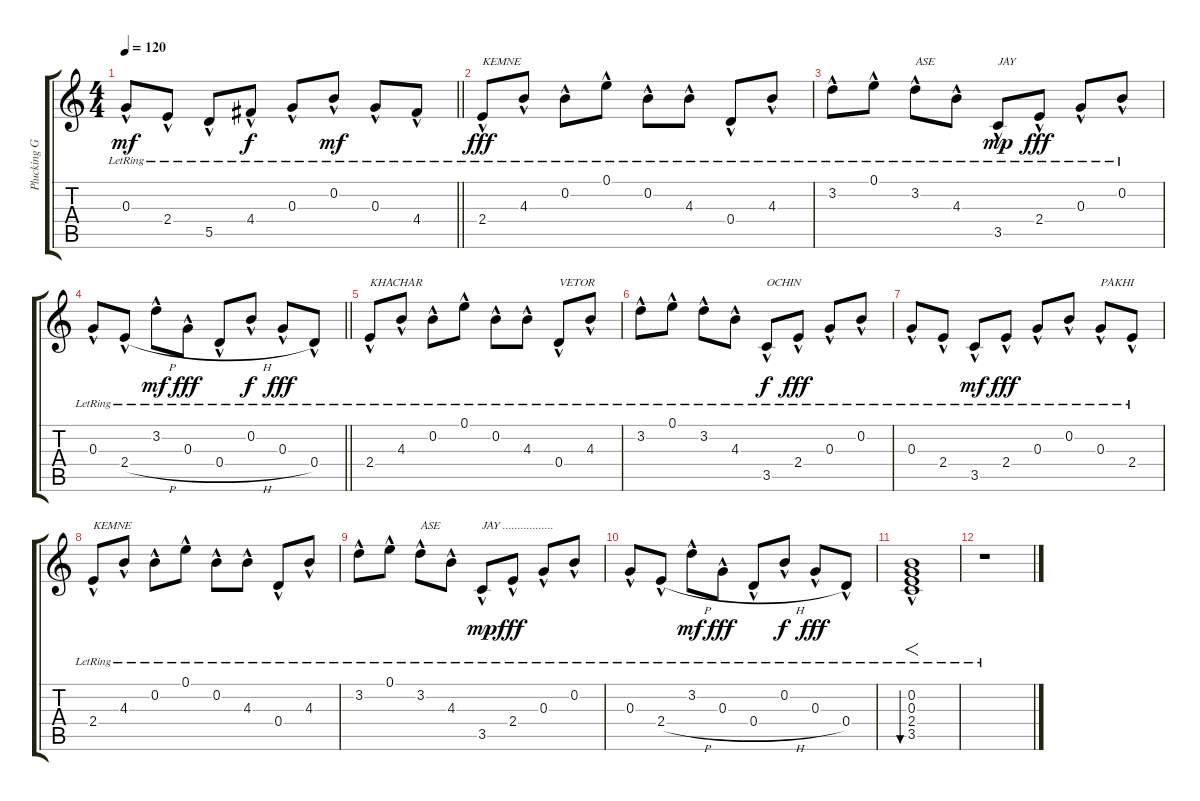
\track ("Plucking Guitar" "Plucking G") {instrument acousticguitarsteel}
\staff {score tabs}
\tuning (E4 B3 G3 D3 A2 E2) {hide}
\ts (4 4)
\tempo 120
\clef g2
\barLineRight lightlight
\ks c
0.3{hac lr}.8{dy mf} 2.4{hac lr}.8 5.5{hac lr}.8 4.4{hac lr}.8{dy f} 0.3{hac lr}.8 0.2{hac lr}.8{dy mf} 0.3{hac lr}.8 4.4{hac lr}.8 |
2.4{hac lr}.8{txt "KEMNE" dy fff} 4.3{hac lr}.8 0.2{hac lr}.8 0.1{hac lr}.8 0.2{hac lr}.8 4.3{hac lr}.8 0.4{hac lr}.8 4.3{hac lr}.8 |
3.2{hac lr}.8 0.1{hac lr}.8 3.2{hac lr}.8{txt "ASE"} 4.3{hac lr}.8 3.5{hac lr}.8{txt "JAY" dy mp} 2.4{hac lr}.8{dy fff} 0.3{hac lr}.8 0.2{hac lr}.8 |
\barLineRight lightlight
0.3{hac lr}.8 2.4{h hac lr}.8 3.2{hac lr}.8{dy mf} 0.3{hac lr}.8{dy fff} 0.4{h hac lr}.8 0.2{hac lr}.8{dy f} 0.3{hac lr}.8{dy fff} 0.4{hac lr}.8 |
2.4{hac lr}.8{txt "KHACHAR" instrument acousticguitarnylon} 4.3{hac lr}.8 0.2{hac lr}.8 0.1{hac lr}.8 0.2{hac lr}.8 4.3{hac lr}.8 0.4{hac lr}.8{txt "VETOR"} 4.3{hac lr}.8 |
3.2{hac lr}.8 0.1{hac lr}.8 3.2{hac lr}.8 4.3{hac lr}.8 3.5{hac lr}.8{txt "OCHIN" dy f} 2.4{hac lr}.8{dy fff} 0.3{hac lr}.8 0.2{hac lr}.8 |
0.3{hac lr}.8 2.4{hac lr}.8 3.5{hac lr}.8{dy mf} 2.4{hac lr}.8{dy fff} 0.3{hac lr}.8 0.2{hac lr}.8 0.3{hac lr}.8{txt "PAKHI"} 2.4{hac lr}.8 |
2.4{hac lr}.8{txt "KEMNE"} 4.3{hac lr}.8 0.2{hac lr}.8 0.1{hac lr}.8 0.2{hac lr}.8 4.3{hac lr}.8 0.4{hac lr}.8 4.3{hac lr}.8 |
3.2{hac lr}.8 0.1{hac lr}.8 3.2{hac lr}.8{txt "ASE"} 4.3{hac lr}.8 3.5{hac lr}.8{txt "JAY ................." dy mp} 2.4{hac lr}.8{dy fff} 0.3{hac lr}.8 0.2{hac lr}.8 |
0.3{hac lr}.8 2.4{h hac lr}.8 3.2{hac lr}.8{dy mf} 0.3{hac lr}.8{dy fff} 0.4{h hac lr}.8 0.2{hac lr}.8{dy f} 0.3{hac lr}.8{dy fff} 0.4{hac lr}.8 |
(0.2{hac lr} 0.3{hac lr} 2.4{hac lr} 3.5{hac lr}).1{f bu 480} |
r.1
